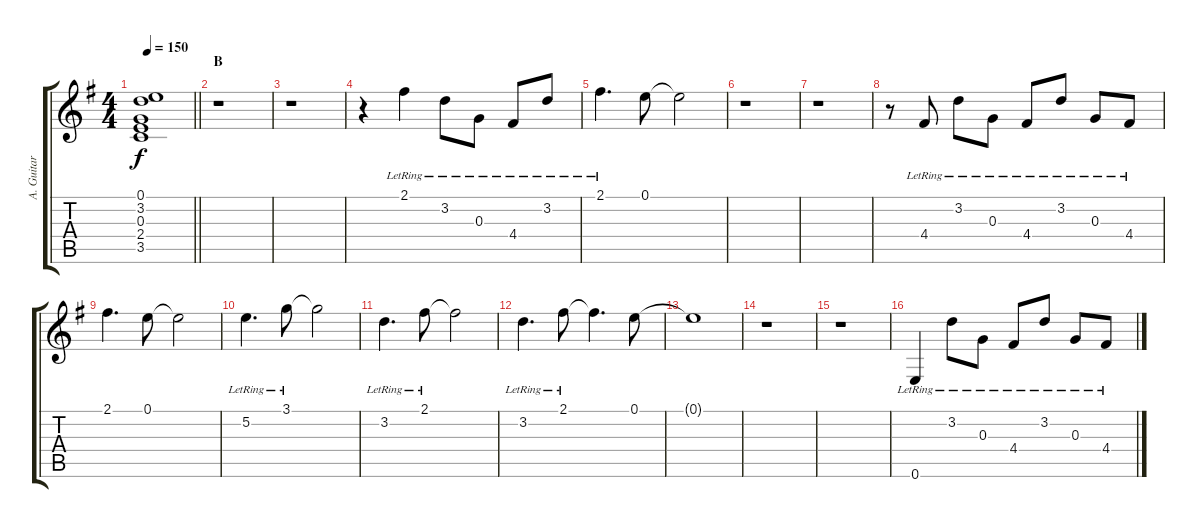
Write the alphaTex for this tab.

\track ("A. Guitar" "A. Guitar") {instrument acousticguitarsteel}
\staff {score tabs}
\tuning (E4 B3 G3 D3 A2 E2) {hide}
\ts (4 4)
\tempo 150
\clef g2
\barLineRight lightlight
\ks g
(0.1 3.2 0.3 2.4 3.5).1{dy f} |
\section ("" "B")
r.1 |
r.1 |
r.4 2.1{lr}.4 3.2{lr}.8 0.3{lr}.8 4.4{lr}.8 3.2{lr}.8 |
2.1{lr}.4{d} 0.1.8 0.1{t}.2 |
r.1 |
r.1 |
r.8 4.4{lr}.8 3.2{lr}.8 0.3{lr}.8 4.4{lr}.8 3.2{lr}.8 0.3{lr}.8 4.4{lr}.8 |
2.1.4{d} 0.1.8 0.1{t}.2 |
5.2{lr}.4{d} 3.1{lr}.8 3.1{t}.2 |
3.2{lr}.4{d} 2.1{lr}.8 2.1{t}.2 |
3.2{lr}.4{d} 2.1{lr}.8 2.1{t}.4{d} 0.1.8 |
0.1{t}.1 |
r.1 |
r.1 |
0.6{lr}.4 3.2{lr}.8 0.3{lr}.8 4.4{lr}.8 3.2{lr}.8 0.3{lr}.8 4.4{lr}.8
